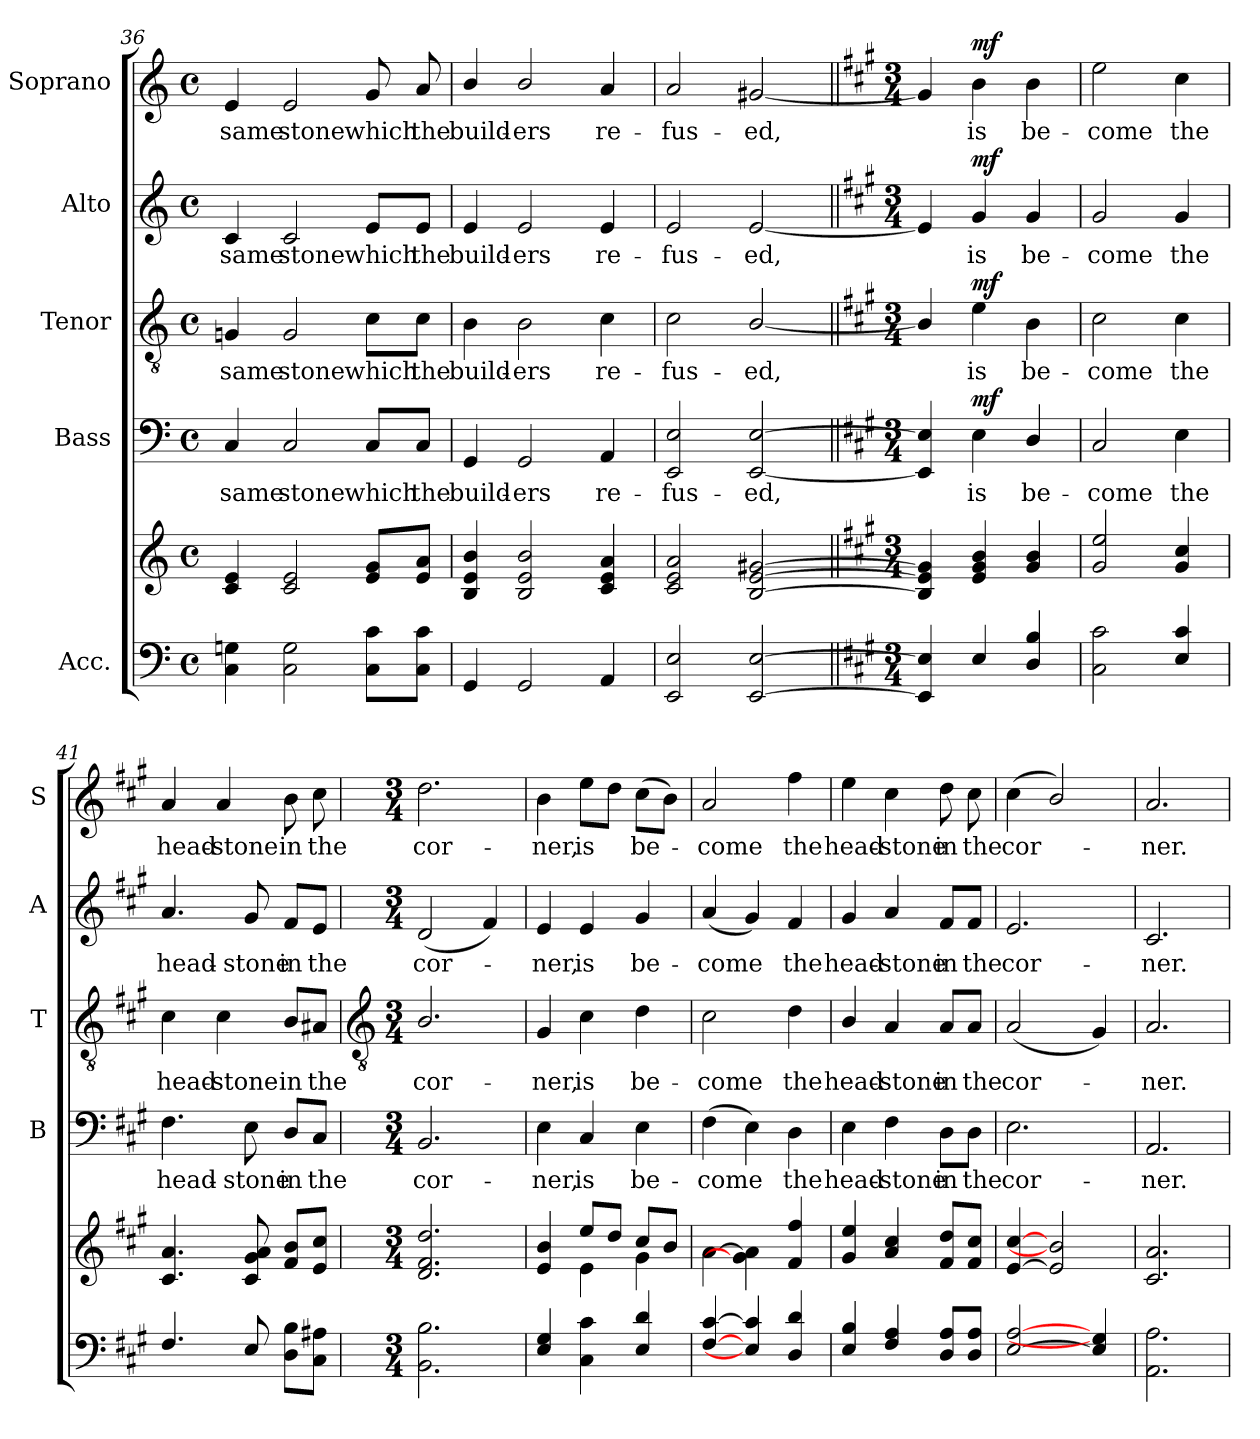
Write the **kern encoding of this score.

**kern	**kern	**dynam	**kern	**text	**dynam	**kern	**text	**dynam	**kern	**text	**dynam	**kern	**text	**dynam
*part5	*part5	*part5	*part4	*part4	*part4	*part3	*part3	*part3	*part2	*part2	*part2	*part1	*part1	*part1
*staff6	*staff5	*staff5/6	*staff4	*staff4	*staff4	*staff3	*staff3	*staff3	*staff2	*staff2	*staff2	*staff1	*staff1	*staff1
*I"Acc.	*	*	*I"Bass	*	*	*I"Tenor	*	*	*I"Alto	*	*	*I"Soprano	*	*
*	*	*	*I'B	*	*	*I'T	*	*	*I'A	*	*	*I'S	*	*
*clefF4	*clefG2	*	*clefF4	*	*	*clefGv2	*	*	*clefG2	*	*	*clefG2	*	*
*k[]	*k[]	*	*k[]	*	*	*k[]	*	*	*k[]	*	*	*k[]	*	*
*C:	*C:	*	*C:	*	*	*C:	*	*	*C:	*	*	*C:	*	*
*M4/4	*M4/4	*	*M4/4	*	*	*M4/4	*	*	*M4/4	*	*	*M4/4	*	*
*met(c)	*met(c)	*	*met(c)	*	*	*met(c)	*	*	*met(c)	*	*	*met(c)	*	*
=36	=36	=36	=36	=36	=36	=36	=36	=36	=36	=36	=36	=36	=36	=36
*^	*^	*	*	*	*	*	*	*	*	*	*	*	*	*
!	!	!	!	!	!	!LO:LY:b	!	!	!LO:LY:b	!	!	!LO:LY:b	!	!	!LO:LY:b	!
4C\ 4Gn\	1ryy	4c/ 4e/	1ryy	.	4C	same	.	4Gn	same	.	4c	same	.	4e	same	.
!	!	!	!	!	!	!LO:LY:b	!	!	!LO:LY:b	!	!	!LO:LY:b	!	!	!LO:LY:b	!
2C\ 2G\	.	2c/ 2e/	.	.	2C	stone	.	2G	stone	.	2c	stone	.	2e	stone	.
!	!	!	!	!	!	!LO:LY:b	!	!	!LO:LY:b	!	!	!LO:LY:b	!	!	!LO:LY:b	!
8C\ 8c\L	.	8e/ 8g/L	.	.	8C/L	which	.	8c\L	which	.	8e/L	which	.	8g	which	.
!	!	!	!	!	!	!LO:LY:b	!	!	!LO:LY:b	!	!	!LO:LY:b	!	!	!LO:LY:b	!
8C\ 8c\J	.	8e/ 8a/J	.	.	8C/J	the	.	8c\J	the	.	8e/J	the	.	8a	the	.
=37	=37	=37	=37	=37	=37	=37	=37	=37	=37	=37	=37	=37	=37	=37	=37	=37
!	!	!	!	!	!	!LO:LY:b	!	!	!LO:LY:b	!	!	!LO:LY:b	!	!	!LO:LY:b	!
4GG	1ryy	4B/ 4e/ 4b/	1ryy	.	4GG	build-	.	4B	build-	.	4e	build-	.	4b/	build-	.
!	!	!	!	!	!	!LO:LY:b	!	!	!LO:LY:b	!	!	!LO:LY:b	!	!	!LO:LY:b	!
2GG	.	2B/ 2e/ 2b/	.	.	2GG	-ers	.	2B	-ers	.	2e	-ers	.	2b/	-ers	.
!	!	!	!	!	!	!LO:LY:b	!	!	!LO:LY:b	!	!	!LO:LY:b	!	!	!LO:LY:b	!
4AA	.	4c/ 4e/ 4a/	.	.	4AA	re-	.	4c	re-	.	4e	re-	.	4a	re-	.
=38	=38	=38	=38	=38	=38	=38	=38	=38	=38	=38	=38	=38	=38	=38	=38	=38
!	!	!	!	!	!	!LO:LY:b	!	!	!LO:LY:b	!	!	!LO:LY:b	!	!	!LO:LY:b	!
2EE 2E	1ryy	2c/ 2e/ 2a/	1ryy	.	2EE 2E	-fus-	.	2c	-fus-	.	2e	-fus-	.	2a	-fus-	.
!	!	!	!	!	!	!LO:LY:b	!	!	!LO:LY:b	!	!	!LO:LY:b	!	!	!LO:LY:b	!
[2EE [2E	.	[2B/ [2e/ [2g#X/	.	.	[2EE [2E	-ed,	.	[2B/	-ed,	.	[2e	-ed,	.	[2g#X	-ed,	.
=39||	=39||	=39||	=39||	=39||	=39||	=39||	=39||	=39||	=39||	=39||	=39||	=39||	=39||	=39||	=39||	=39||
*k[f#c#g#]	*	*k[f#c#g#]	*	*	*k[f#c#g#]	*	*	*k[f#c#g#]	*	*	*k[f#c#g#]	*	*	*k[f#c#g#]	*	*
*A:	*	*A:	*	*	*A:	*	*	*A:	*	*	*A:	*	*	*A:	*	*
*M3/4	*	*M3/4	*	*	*M3/4	*	*	*M3/4	*	*	*M3/4	*	*	*M3/4	*	*
*	*	*	*	*	*	*	*	*	*	*	*	*	*	*MM96	*	*
!	!LO:N:vis=1	!	!LO:N:vis=1	!	!	!	!	!	!	!	!	!	!	!	!	!
4EE] 4E]	2.ryy	4B/] 4e/] 4g#/]	2.ryy	.	4EE] 4E]	.	.	4B/]	.	.	4e]	.	.	4g#]	.	.
!	!	!	!	!LO:DY:b=2	!	!LO:LY:b	!	!	!LO:LY:b	!	!	!LO:LY:b	!	!	!LO:LY:b	!
!	!	!	!	!LO:DY:n=1:b	!	!	!LO:DY:b	!	!	!LO:DY:b	!	!	!LO:DY:b	!	!	!LO:DY:b
4E	.	4e/ 4g#/ 4b/	.	mf mf	4E	is	mf	4e	is	mf	4g#	is	mf	4b	is	mf
!	!	!	!	!	!	!LO:LY:b	!	!	!LO:LY:b	!	!	!LO:LY:b	!	!	!LO:LY:b	!
4D 4B	.	4g#/ 4b/	.	.	4D/	be-	.	4B	be-	.	4g#	be-	.	4b	be-	.
=40	=40	=40	=40	=40	=40	=40	=40	=40	=40	=40	=40	=40	=40	=40	=40	=40
!	!LO:N:vis=1	!	!LO:N:vis=1	!	!	!LO:LY:b	!	!	!LO:LY:b	!	!	!LO:LY:b	!	!	!LO:LY:b	!
2C#\ 2c#\	2.ryy	2g#/ 2ee/	2.ryy	.	2C#	-come	.	2c#	-come	.	2g#	-come	.	2ee	-come	.
!	!	!	!	!	!	!LO:LY:b	!	!	!LO:LY:b	!	!	!LO:LY:b	!	!	!LO:LY:b	!
4E 4c#	.	4g#/ 4cc#/	.	.	4E	the	.	4c#	the	.	4g#	the	.	4cc#	the	.
=41	=41	=41	=41	=41	=41	=41	=41	=41	=41	=41	=41	=41	=41	=41	=41	=41
!	!LO:N:vis=1	!	!	!	!	!LO:LY:b	!	!	!LO:LY:b	!	!	!LO:LY:b	!	!	!LO:LY:b	!
4.F#	2.ryy	4.c#/ 4.a/	2.ryy	.	4.F#	head-	.	4c#	head-	.	4.a	head-	.	4a	head-	.
!	!	!	!	!	!	!	!	!	!LO:LY:b	!	!	!	!	!	!LO:LY:b	!
.	.	.	.	.	.	.	.	4c#	-stone	.	.	.	.	4a	-stone	.
!	!	!	!	!	!	!LO:LY:b	!	!	!	!	!	!LO:LY:b	!	!	!	!
8E	.	8c#/ 8g#/ 8a/	.	.	8E	-stone	.	.	.	.	8g#	-stone	.	.	.	.
!	!	!	!	!	!	!LO:LY:b	!	!	!LO:LY:b	!	!	!LO:LY:b	!	!	!LO:LY:b	!
8D\ 8B\L	.	8f#/ 8b/L	.	.	8D/L	in	.	8B/L	in	.	8f#/L	in	.	8b	in	.
!	!	!	!	!	!	!LO:LY:b	!	!	!LO:LY:b	!	!	!LO:LY:b	!	!	!LO:LY:b	!
8C#\ 8A#X\J	.	8e/ 8cc#/J	.	.	8C#/J	the	.	8A#X/J	the	.	8e/J	the	.	8cc#	the	.
!!LO:LB:g=z
=42	=42	=42	=42	=42	=42	=42	=42	=42	=42	=42	=42	=42	=42	=42	=42	=42
*	*	*	*	*	*	*	*	*clefGv2	*	*	*	*	*	*	*	*
*M3/4	*	*M3/4	*	*	*M3/4	*	*	*M3/4	*	*	*M3/4	*	*	*M3/4	*	*
!	!LO:N:vis=1	!	!	!	!	!LO:LY:b	!	!	!LO:LY:b	!	!	!LO:LY:b	!	!	!LO:LY:b	!
2.BB\ 2.B\	2.ryy	2.d/ 2.f#/ 2.dd/	2.ryy	.	2.BB	cor-	.	2.B/	cor-	.	(<2d	cor-	.	2.dd	cor-	.
.	.	.	.	.	.	.	.	.	.	.	4f#)	.	.	.	.	.
=43	=43	=43	=43	=43	=43	=43	=43	=43	=43	=43	=43	=43	=43	=43	=43	=43
!	!LO:N:vis=1	!	!	!	!	!LO:LY:b	!	!	!LO:LY:b	!	!	!LO:LY:b	!	!	!LO:LY:b	!
4E 4G#	2.ryy	4e/ 4b/	4ryy	.	4E	-ner,	.	4G#	-ner,	.	4e	ner,	.	4b	-ner,	.
!	!	!	!	!	!	!LO:LY:b	!	!	!LO:LY:b	!	!	!LO:LY:b	!	!	!LO:LY:b	!
4C#\ 4c#\	.	8ee/L	4e\	.	4C#	is	.	4c#	is	.	4e	is	.	8eeL	is	.
.	.	8dd/J	.	.	.	.	.	.	.	.	.	.	.	8ddJ	.	.
!	!	!	!	!	!	!LO:LY:b	!	!	!LO:LY:b	!	!	!LO:LY:b	!	!	!LO:LY:b	!
4E 4d	.	8cc#/L	4g#\	.	4E	be-	.	4d	be-	.	4g#	be-	.	(>8cc#L	be-	.
.	.	8b/J	.	.	.	.	.	.	.	.	.	.	.	8bJ)	.	.
=44	=44	=44	=44	=44	=44	=44	=44	=44	=44	=44	=44	=44	=44	=44	=44	=44
!	!LO:N:vis=1	!	!LO:N:vis=1	!	!	!LO:LY:b	!	!	!LO:LY:b	!	!	!LO:LY:b	!	!	!LO:LY:b	!
[4F# [4c#	2.ryy	[4a\	2.ryy	.	(>4F#	-come	.	2c#	-come	.	(<4a	-come	.	2a	come	.
4E] 4c#]	.	4g#\] 4a\]	.	.	4E)	.	.	.	.	.	4g#)	.	.	.	.	.
!	!	!	!	!	!	!LO:LY:b	!	!	!LO:LY:b	!	!	!LO:LY:b	!	!	!LO:LY:b	!
4D 4d	.	4f#/ 4ff#/	.	.	4D	the	.	4d	the	.	4f#	the	.	4ff#	the	.
=45	=45	=45	=45	=45	=45	=45	=45	=45	=45	=45	=45	=45	=45	=45	=45	=45
!	!LO:N:vis=1	!	!LO:N:vis=1	!	!	!LO:LY:b	!	!	!LO:LY:b	!	!	!LO:LY:b	!	!	!LO:LY:b	!
4E 4B	2.ryy	4g#/ 4ee/	2.ryy	.	4E	head-	.	4B/	head-	.	4g#	head-	.	4ee	head-	.
!	!	!	!	!	!	!LO:LY:b	!	!	!LO:LY:b	!	!	!LO:LY:b	!	!	!LO:LY:b	!
4F# 4A	.	4a/ 4cc#/	.	.	4F#	-stone	.	4A	-stone	.	4a	-stone	.	4cc#	-stone	.
!	!	!	!	!	!	!LO:LY:b	!	!	!LO:LY:b	!	!	!LO:LY:b	!	!	!LO:LY:b	!
8D 8AL	.	8f#/ 8dd/L	.	.	8D\L	in	.	8A/L	in	.	8f#/L	in	.	8dd	in	.
!	!	!	!	!	!	!LO:LY:b	!	!	!LO:LY:b	!	!	!LO:LY:b	!	!	!LO:LY:b	!
8D 8AJ	.	8f#/ 8cc#/J	.	.	8D\J	the	.	8A/J	the	.	8f#/J	the	.	8cc#	the	.
=46	=46	=46	=46	=46	=46	=46	=46	=46	=46	=46	=46	=46	=46	=46	=46	=46
!	!LO:N:vis=1	!	!LO:N:vis=1	!	!	!LO:LY:b	!	!	!LO:LY:b	!	!	!LO:LY:b	!	!	!LO:LY:b	!
[2E [2A	2.ryy	[4e/ [4cc#/	2.ryy	.	2.E	cor-	.	(<2A	cor-	.	2.e	cor-	.	(<4cc#	cor-	.
.	.	2e/] 2b/]	.	.	.	.	.	.	.	.	.	.	.	2b/)	.	.
4E] 4G#]	.	.	.	.	.	.	.	4G#)	.	.	.	.	.	.	.	.
=47	=47	=47	=47	=47	=47	=47	=47	=47	=47	=47	=47	=47	=47	=47	=47	=47
!	!LO:N:vis=1	!	!LO:N:vis=1	!	!	!LO:LY:b	!	!	!LO:LY:b	!	!	!LO:LY:b	!	!	!LO:LY:b	!
2.AA\ 2.A\	2.ryy	2.c#/ 2.a/	2.ryy	.	2.AA	-ner.	.	2.A	ner.	.	2.c#	-ner.	.	2.a	ner.	.
*v	*v	*	*	*	*	*	*	*	*	*	*	*	*	*	*	*
*	*v	*v	*	*	*	*	*	*	*	*	*	*	*	*	*
=	=	=	=	=	=	=	=	=	=	=	=	=	=	=
*-	*-	*-	*-	*-	*-	*-	*-	*-	*-	*-	*-	*-	*-	*-
